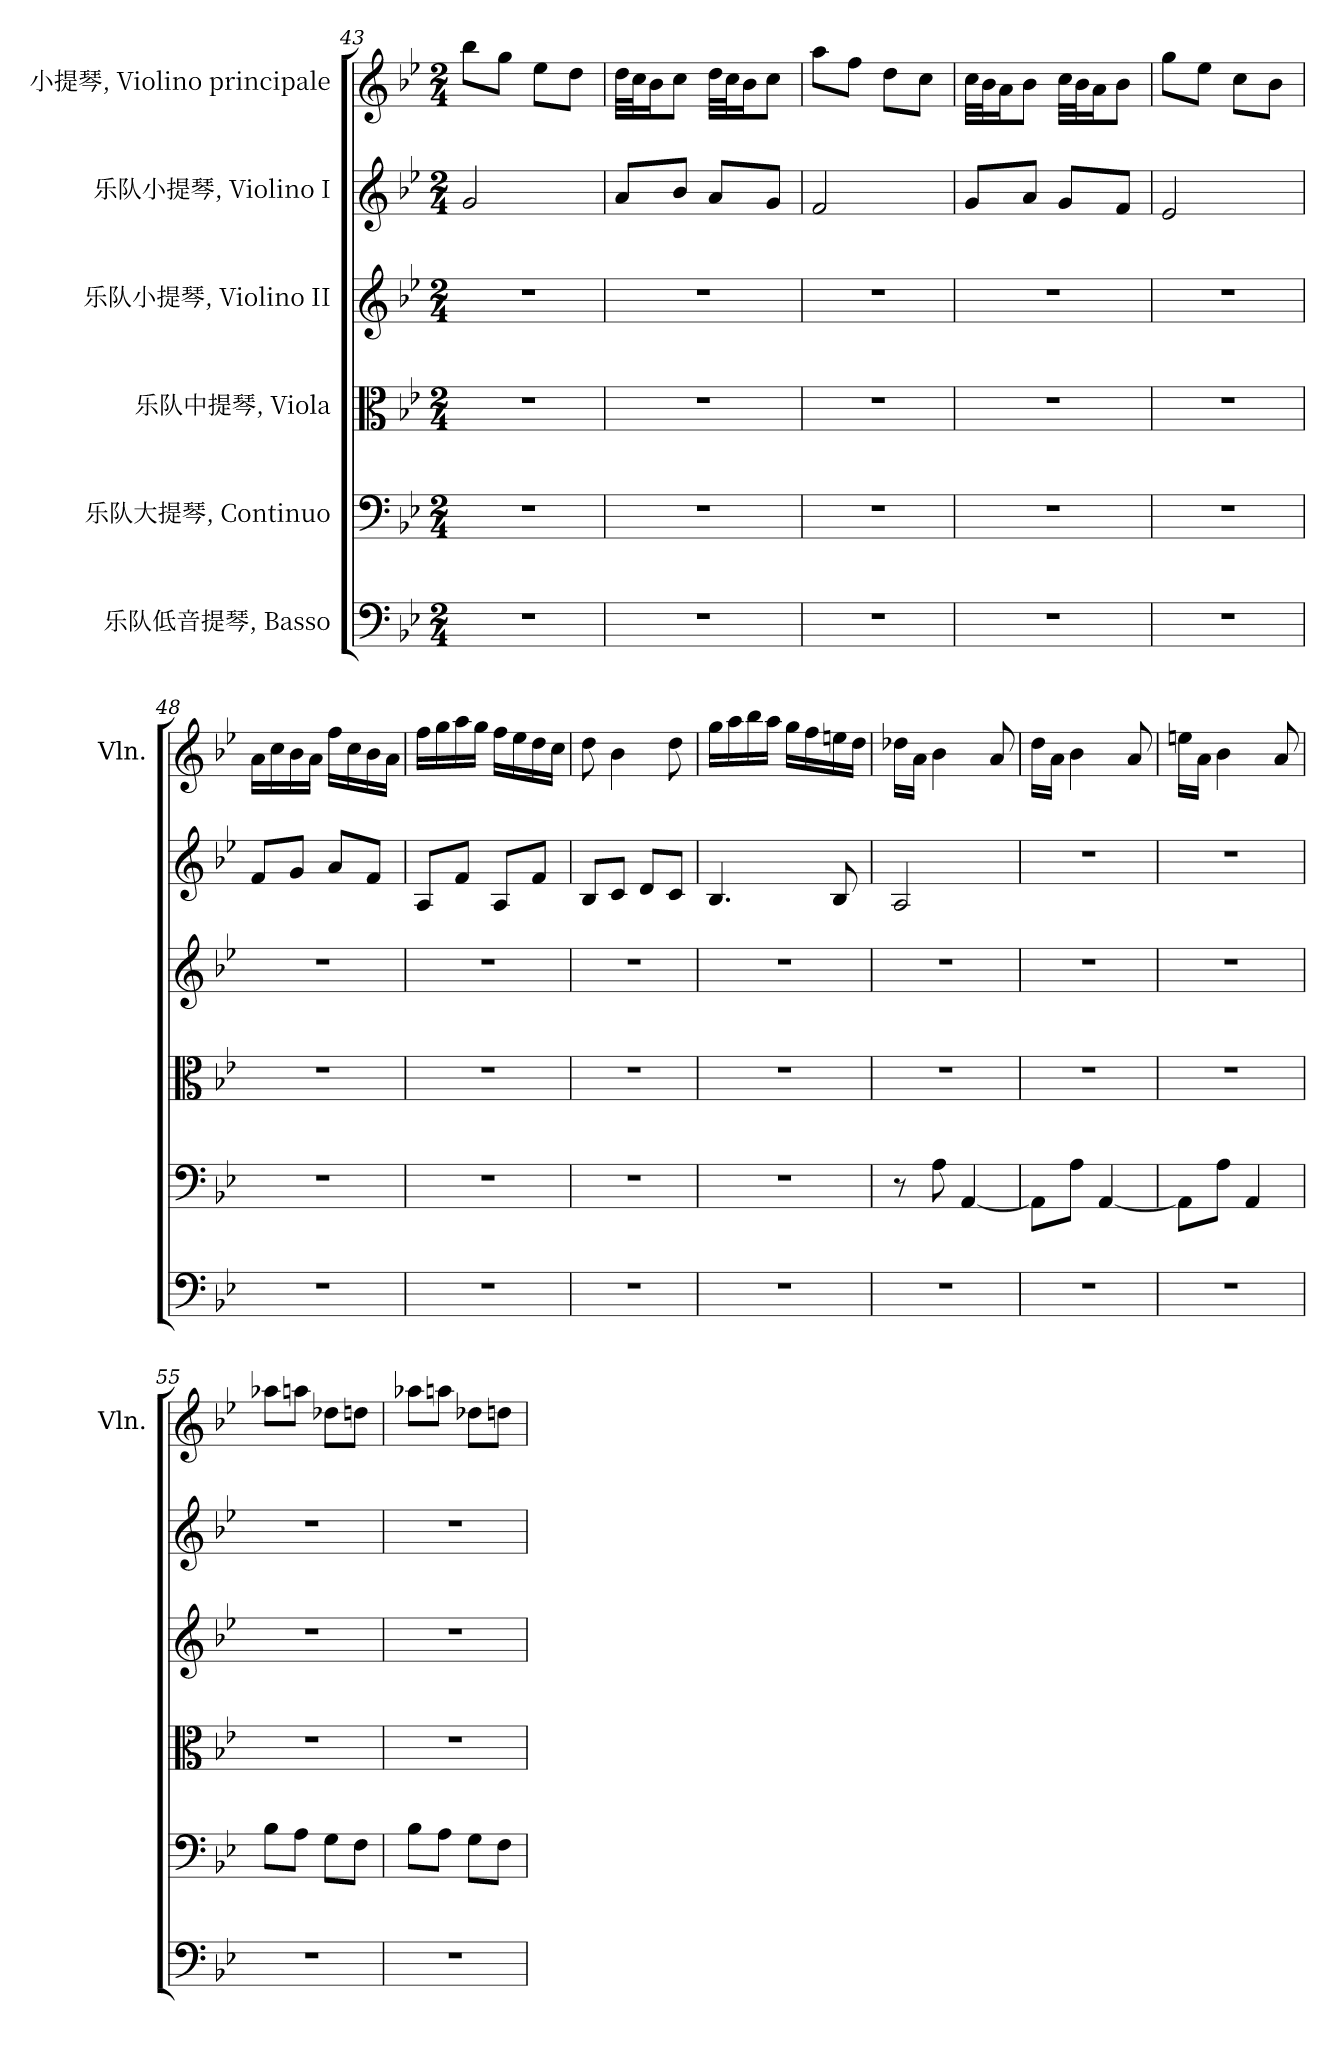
**kern	**kern	**kern	**kern	**kern	**kern
*part6	*part5	*part4	*part3	*part2	*part1
*staff6	*staff5	*staff4	*staff3	*staff2	*staff1
*I"乐队低音提琴, Basso	*I"乐队大提琴, Continuo	*I"乐队中提琴, Viola	*I"乐队小提琴, Violino II	*I"乐队小提琴, Violino I	*I"小提琴, Violino principale
*	*	*	*	*	*I'Vln.
*clefF4	*clefF4	*clefC3	*clefG2	*clefG2	*clefG2
*ITrd7c12	*	*	*	*	*
*k[b-e-]	*k[b-e-]	*k[b-e-]	*k[b-e-]	*k[b-e-]	*k[b-e-]
*M2/4	*M2/4	*M2/4	*M2/4	*M2/4	*M2/4
=43	=43	=43	=43	=43	=43
2r	2r	2r	2r	2g/	8bb-\L
.	.	.	.	.	8gg\J
.	.	.	.	.	8ee-\L
.	.	.	.	.	8dd\J
=44	=44	=44	=44	=44	=44
2r	2r	2r	2r	8a/L	32dd\LLL
.	.	.	.	.	32cc\J
.	.	.	.	.	16b-\J
.	.	.	.	8b-/J	8cc\J
.	.	.	.	8a/L	32dd\LLL
.	.	.	.	.	32cc\J
.	.	.	.	.	16b-\J
.	.	.	.	8g/J	8cc\J
=45	=45	=45	=45	=45	=45
2r	2r	2r	2r	2f/	8aa\L
.	.	.	.	.	8ff\J
.	.	.	.	.	8dd\L
.	.	.	.	.	8cc\J
!!LO:PB:g=z
=46	=46	=46	=46	=46	=46
2r	2r	2r	2r	8g/L	32cc\LLL
.	.	.	.	.	32b-\J
.	.	.	.	.	16a\J
.	.	.	.	8a/J	8b-\J
.	.	.	.	8g/L	32cc\LLL
.	.	.	.	.	32b-\J
.	.	.	.	.	16a\J
.	.	.	.	8f/J	8b-\J
=47	=47	=47	=47	=47	=47
2r	2r	2r	2r	2e-/	8gg\L
.	.	.	.	.	8ee-\J
.	.	.	.	.	8cc\L
.	.	.	.	.	8b-\J
=48	=48	=48	=48	=48	=48
2r	2r	2r	2r	8f/L	16a\LL
.	.	.	.	.	16cc\
.	.	.	.	8g/J	16b-\
.	.	.	.	.	16a\JJ
.	.	.	.	8a/L	16ff\LL
.	.	.	.	.	16cc\
.	.	.	.	8f/J	16b-\
.	.	.	.	.	16a\JJ
=49	=49	=49	=49	=49	=49
2r	2r	2r	2r	8A/L	16ff\LL
.	.	.	.	.	16gg\
.	.	.	.	8f/J	16aa\
.	.	.	.	.	16gg\JJ
.	.	.	.	8A/L	16ff\LL
.	.	.	.	.	16ee-\
.	.	.	.	8f/J	16dd\
.	.	.	.	.	16cc\JJ
=50	=50	=50	=50	=50	=50
2r	2r	2r	2r	8B-/L	8dd\
.	.	.	.	8c/J	4b-\
.	.	.	.	8d/L	.
.	.	.	.	8c/J	8dd\
!!LO:LB:g=z
=51	=51	=51	=51	=51	=51
2r	2r	2r	2r	4.B-/	16gg\LL
.	.	.	.	.	16aa\
.	.	.	.	.	16bb-\
.	.	.	.	.	16aa\JJ
.	.	.	.	.	16gg\LL
.	.	.	.	.	16ff\
.	.	.	.	8B-/	16een\
.	.	.	.	.	16dd\JJ
=52	=52	=52	=52	=52	=52
2r	8r	2r	2r	2A/	16dd-X\LL
.	.	.	.	.	16a\JJ
.	8A\	.	.	.	4b-\
.	[4AA/	.	.	.	.
.	.	.	.	.	8a/
=53	=53	=53	=53	=53	=53
2r	8AA\L]	2r	2r	2r	16dd\LL
.	.	.	.	.	16a\JJ
.	8A\J	.	.	.	4b-\
.	[4AA/	.	.	.	.
.	.	.	.	.	8a/
=54	=54	=54	=54	=54	=54
2r	8AA\L]	2r	2r	2r	16een\LL
.	.	.	.	.	16a\JJ
.	8A\J	.	.	.	4b-\
.	4AA/	.	.	.	.
.	.	.	.	.	8a/
=55	=55	=55	=55	=55	=55
2r	8B-\L	2r	2r	2r	8aa-X\L
.	8A\J	.	.	.	8aan\J
.	8G\L	.	.	.	8dd-X\L
.	8F\J	.	.	.	8ddn\J
=56	=56	=56	=56	=56	=56
2r	8B-\L	2r	2r	2r	8aa-X\L
.	8A\J	.	.	.	8aan\J
.	8G\L	.	.	.	8dd-X\L
.	8F\J	.	.	.	8ddn\J
=	=	=	=	=	=
*-	*-	*-	*-	*-	*-
